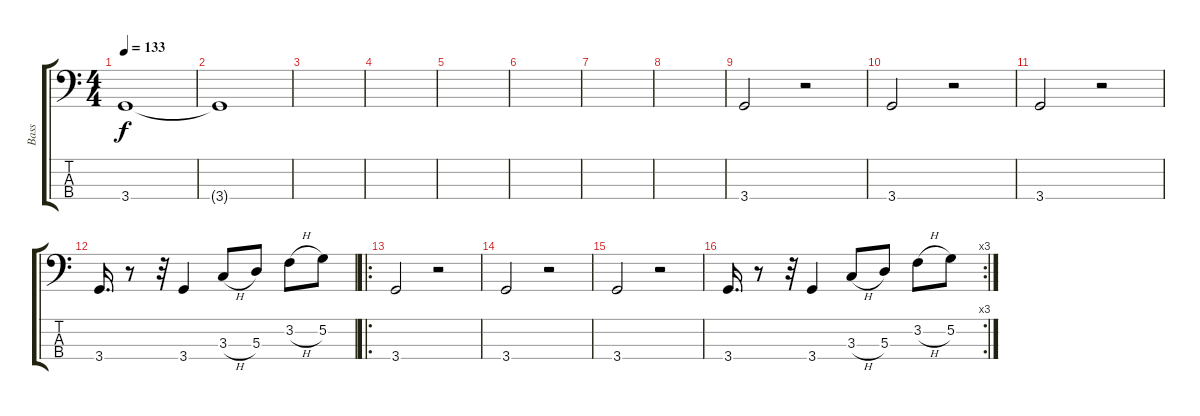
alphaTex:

\track ("Bass" "Bass") {instrument electricbassfinger}
\staff {score tabs}
\tuning (G2 D2 A1 E1) {hide}
\ts (4 4)
\tempo 133
\clef f4
\ks c
3.4.1{dy f} |
3.4{t}.1 |
|
|
|
|
|
|
3.4.2 r.2 |
3.4.2 r.2 |
3.4.2 r.2 |
3.4.16{d} r.8 r.32 3.4.4 3.3{h}.8 5.3.8 3.2{h}.8 5.2.8 |
\ro
3.4.2 r.2 |
3.4.2 r.2 |
3.4.2 r.2 |
\rc 3
3.4.16{d} r.8 r.32 3.4.4 3.3{h}.8 5.3.8 3.2{h}.8 5.2.8
